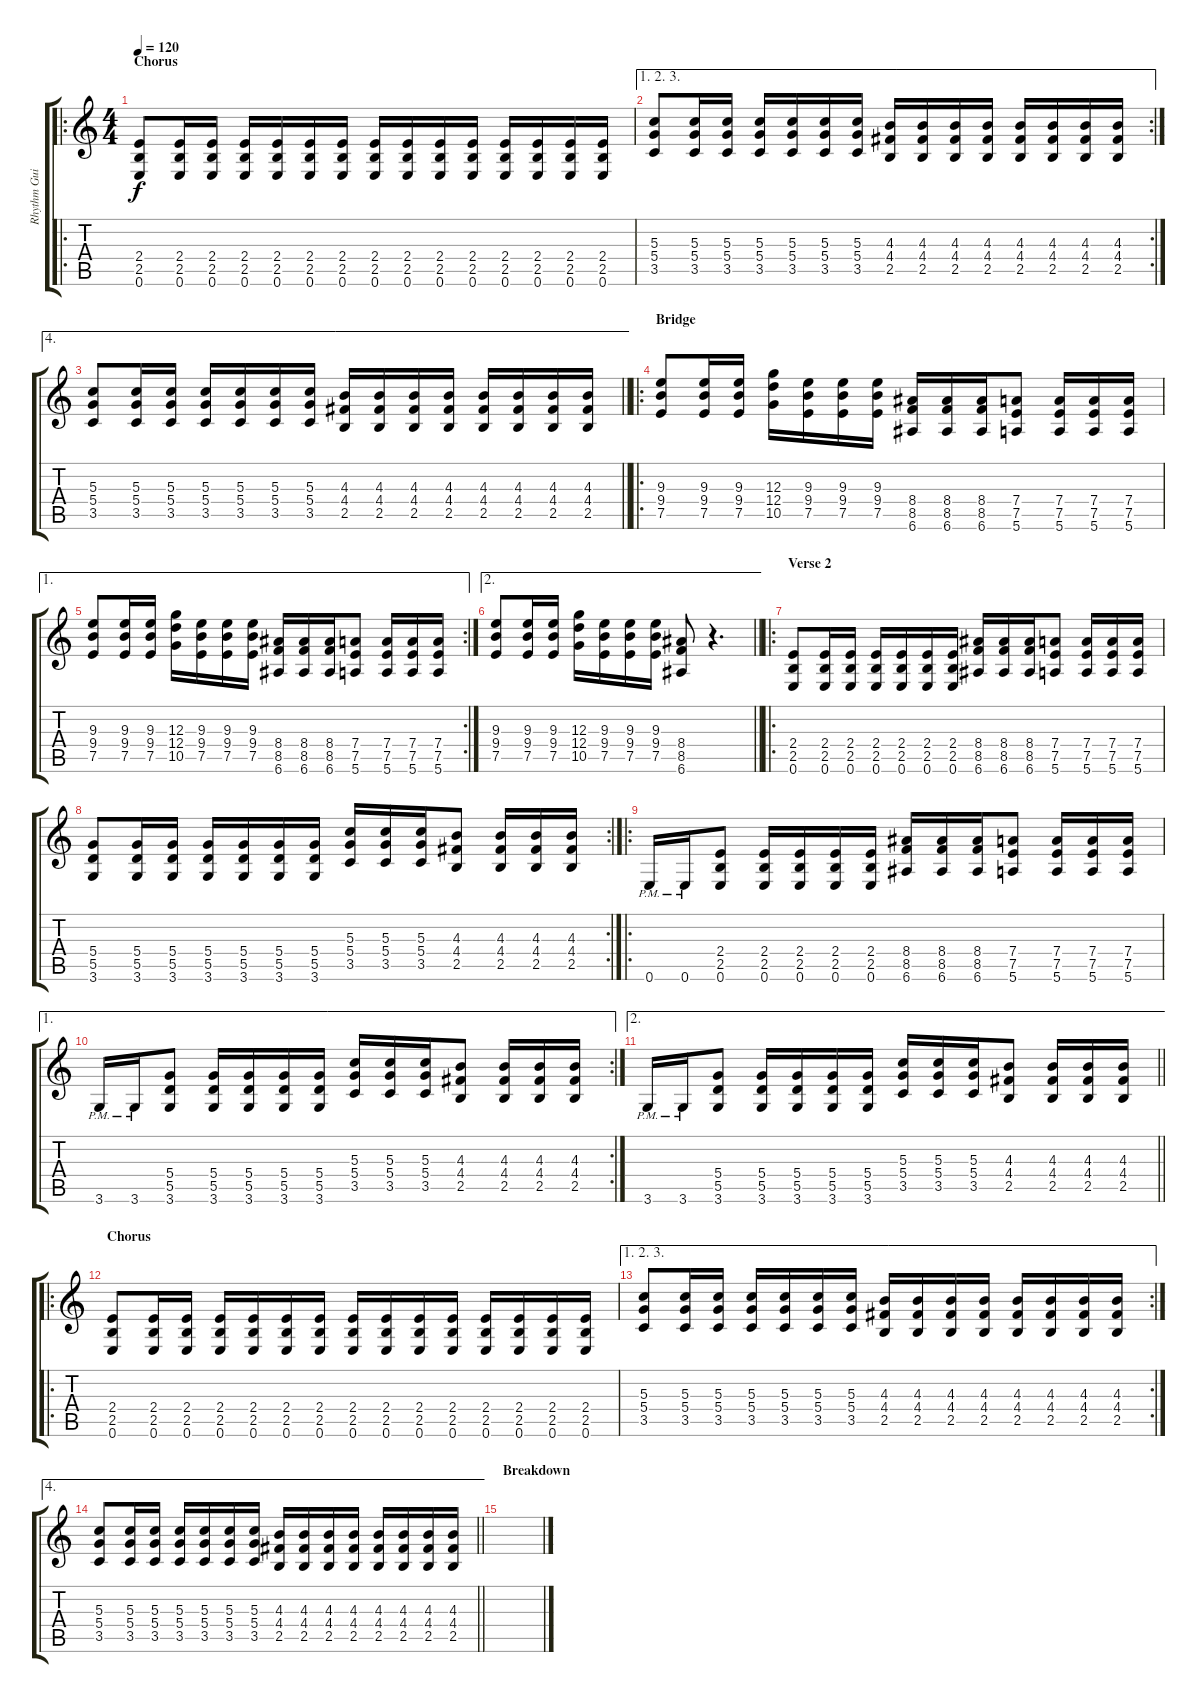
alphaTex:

\track ("Rhythm Guitar" "Rhythm Gui") {instrument distortionguitar}
\staff {score tabs}
\tuning (E4 B3 G3 D3 A2 E2) {hide}
\ro
\ts (4 4)
\section ("" "Chorus")
\tempo 120
\clef g2
\ks c
(2.4 2.5 0.6).8{dy f} (2.4 2.5 0.6).16 (2.4 2.5 0.6).16 (2.4 2.5 0.6).16 (2.4 2.5 0.6).16 (2.4 2.5 0.6).16 (2.4 2.5 0.6).16 (2.4 2.5 0.6).16 (2.4 2.5 0.6).16 (2.4 2.5 0.6).16 (2.4 2.5 0.6).16 (2.4 2.5 0.6).16 (2.4 2.5 0.6).16 (2.4 2.5 0.6).16 (2.4 2.5 0.6).16 |
\ae (1 2 3)
\rc 2
(5.3 5.4 3.5).8 (5.3 5.4 3.5).16 (5.3 5.4 3.5).16 (5.3 5.4 3.5).16 (5.3 5.4 3.5).16 (5.3 5.4 3.5).16 (5.3 5.4 3.5).16 (4.3 4.4 2.5).16 (4.3 4.4 2.5).16 (4.3 4.4 2.5).16 (4.3 4.4 2.5).16 (4.3 4.4 2.5).16 (4.3 4.4 2.5).16 (4.3 4.4 2.5).16 (4.3 4.4 2.5).16 |
\ae 4
\barLineRight lightlight
(5.3 5.4 3.5).8 (5.3 5.4 3.5).16 (5.3 5.4 3.5).16 (5.3 5.4 3.5).16 (5.3 5.4 3.5).16 (5.3 5.4 3.5).16 (5.3 5.4 3.5).16 (4.3 4.4 2.5).16 (4.3 4.4 2.5).16 (4.3 4.4 2.5).16 (4.3 4.4 2.5).16 (4.3 4.4 2.5).16 (4.3 4.4 2.5).16 (4.3 4.4 2.5).16 (4.3 4.4 2.5).16 |
\ro
\section ("" "Bridge")
(9.3 9.4 7.5).8 (9.3 9.4 7.5).16 (9.3 9.4 7.5).16 (12.3 12.4 10.5).16 (9.3 9.4 7.5).16 (9.3 9.4 7.5).16 (9.3 9.4 7.5).16 (8.4 8.5 6.6).16 (8.4 8.5 6.6).16 (8.4 8.5 6.6).16 (7.4 7.5 5.6).8 (7.4 7.5 5.6).16 (7.4 7.5 5.6).16 (7.4 7.5 5.6).16 |
\ae 1
\rc 2
(9.3 9.4 7.5).8 (9.3 9.4 7.5).16 (9.3 9.4 7.5).16 (12.3 12.4 10.5).16 (9.3 9.4 7.5).16 (9.3 9.4 7.5).16 (9.3 9.4 7.5).16 (8.4 8.5 6.6).16 (8.4 8.5 6.6).16 (8.4 8.5 6.6).16 (7.4 7.5 5.6).8 (7.4 7.5 5.6).16 (7.4 7.5 5.6).16 (7.4 7.5 5.6).16 |
\ae 2
\barLineRight lightlight
(9.3 9.4 7.5).8 (9.3 9.4 7.5).16 (9.3 9.4 7.5).16 (12.3 12.4 10.5).16 (9.3 9.4 7.5).16 (9.3 9.4 7.5).16 (9.3 9.4 7.5).16 (8.4 8.5 6.6).8 r.4{d} |
\ro
\section ("" "Verse 2")
(2.4 2.5 0.6).8 (2.4 2.5 0.6).16 (2.4 2.5 0.6).16 (2.4 2.5 0.6).16 (2.4 2.5 0.6).16 (2.4 2.5 0.6).16 (2.4 2.5 0.6).16 (8.4 8.5 6.6).16 (8.4 8.5 6.6).16 (8.4 8.5 6.6).16 (7.4 7.5 5.6).8 (7.4 7.5 5.6).16 (7.4 7.5 5.6).16 (7.4 7.5 5.6).16 |
\rc 2
(5.4 5.5 3.6).8 (5.4 5.5 3.6).16 (5.4 5.5 3.6).16 (5.4 5.5 3.6).16 (5.4 5.5 3.6).16 (5.4 5.5 3.6).16 (5.4 5.5 3.6).16 (5.3 5.4 3.5).16 (5.3 5.4 3.5).16 (5.3 5.4 3.5).16 (4.3 4.4 2.5).8 (4.3 4.4 2.5).16 (4.3 4.4 2.5).16 (4.3 4.4 2.5).16 |
\ro
0.6{pm}.16 0.6{pm}.16 (2.4 2.5 0.6).8 (2.4 2.5 0.6).16 (2.4 2.5 0.6).16 (2.4 2.5 0.6).16 (2.4 2.5 0.6).16 (8.4 8.5 6.6).16 (8.4 8.5 6.6).16 (8.4 8.5 6.6).16 (7.4 7.5 5.6).8 (7.4 7.5 5.6).16 (7.4 7.5 5.6).16 (7.4 7.5 5.6).16 |
\ae 1
\rc 2
3.6{pm}.16 3.6{pm}.16 (5.4 5.5 3.6).8 (5.4 5.5 3.6).16 (5.4 5.5 3.6).16 (5.4 5.5 3.6).16 (5.4 5.5 3.6).16 (5.3 5.4 3.5).16 (5.3 5.4 3.5).16 (5.3 5.4 3.5).16 (4.3 4.4 2.5).8 (4.3 4.4 2.5).16 (4.3 4.4 2.5).16 (4.3 4.4 2.5).16 |
\ae 2
\barLineRight lightlight
3.6{pm}.16 3.6{pm}.16 (5.4 5.5 3.6).8 (5.4 5.5 3.6).16 (5.4 5.5 3.6).16 (5.4 5.5 3.6).16 (5.4 5.5 3.6).16 (5.3 5.4 3.5).16 (5.3 5.4 3.5).16 (5.3 5.4 3.5).16 (4.3 4.4 2.5).8 (4.3 4.4 2.5).16 (4.3 4.4 2.5).16 (4.3 4.4 2.5).16 |
\ro
\section ("" "Chorus")
(2.4 2.5 0.6).8 (2.4 2.5 0.6).16 (2.4 2.5 0.6).16 (2.4 2.5 0.6).16 (2.4 2.5 0.6).16 (2.4 2.5 0.6).16 (2.4 2.5 0.6).16 (2.4 2.5 0.6).16 (2.4 2.5 0.6).16 (2.4 2.5 0.6).16 (2.4 2.5 0.6).16 (2.4 2.5 0.6).16 (2.4 2.5 0.6).16 (2.4 2.5 0.6).16 (2.4 2.5 0.6).16 |
\ae (1 2 3)
\rc 2
(5.3 5.4 3.5).8 (5.3 5.4 3.5).16 (5.3 5.4 3.5).16 (5.3 5.4 3.5).16 (5.3 5.4 3.5).16 (5.3 5.4 3.5).16 (5.3 5.4 3.5).16 (4.3 4.4 2.5).16 (4.3 4.4 2.5).16 (4.3 4.4 2.5).16 (4.3 4.4 2.5).16 (4.3 4.4 2.5).16 (4.3 4.4 2.5).16 (4.3 4.4 2.5).16 (4.3 4.4 2.5).16 |
\ae 4
\barLineRight lightlight
(5.3 5.4 3.5).8 (5.3 5.4 3.5).16 (5.3 5.4 3.5).16 (5.3 5.4 3.5).16 (5.3 5.4 3.5).16 (5.3 5.4 3.5).16 (5.3 5.4 3.5).16 (4.3 4.4 2.5).16 (4.3 4.4 2.5).16 (4.3 4.4 2.5).16 (4.3 4.4 2.5).16 (4.3 4.4 2.5).16 (4.3 4.4 2.5).16 (4.3 4.4 2.5).16 (4.3 4.4 2.5).16 |
\section ("" "Breakdown")
